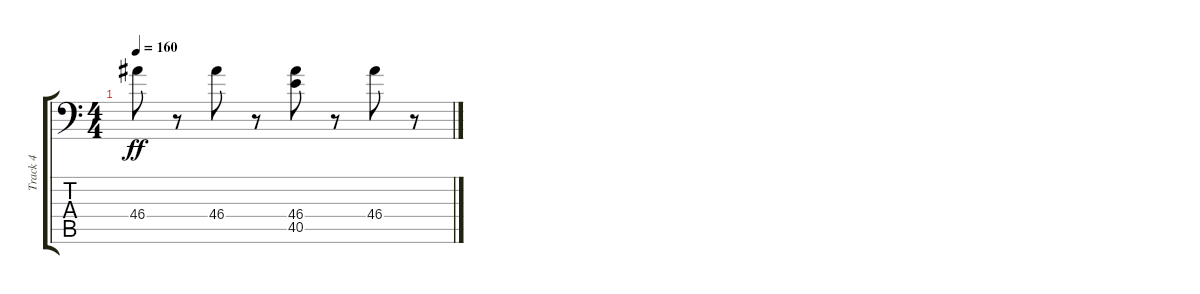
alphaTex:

\track ("Track 4" "Track 4") {instrument acousticgrandpiano}
\staff {score tabs}
\tuning (C-1 C-1 C-1 C-1 C-1 C-1) {hide}
\ts (4 4)
\tempo 160
\clef f4
\ks c
46.4.8{dy ff} r.8 46.4.8 r.8 (46.4 40.5).8 r.8 46.4.8 r.8
